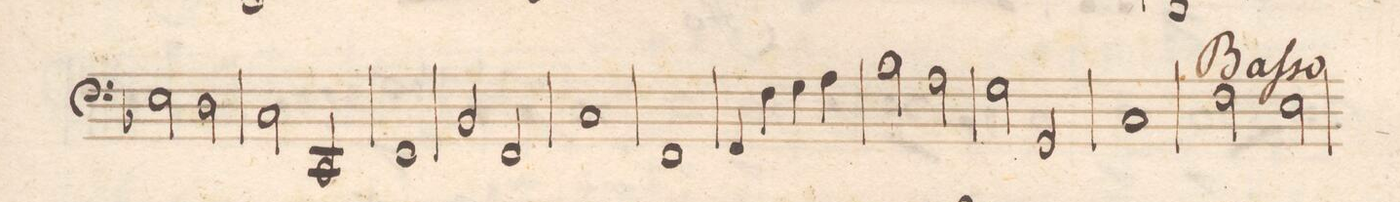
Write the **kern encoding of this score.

**kern	**dynam
*I"Baſso e Violoncello.	*
*clefF4	*
*k[b-]	*
*met(c|)	*
*M2/2	*
2E\	.
2D\	.
=32	=32
2C\	.
2CC/	.
=33	=33
1FF/	.
=34	=34
2BB-/	.
2FF/	.
=35	=35
1C/	.
=36	=36
1FF/	.
=37	=37
4FF/	.
4F\	.
4G\	.
4A\	.
=38	=38
2B-\	.
2A\	.
=39	=39
2G\	.
2GG/	.
=40	=40
1C/	.
=41	=41
2F\	.
2E\	.
=42	=42
*-	*-
